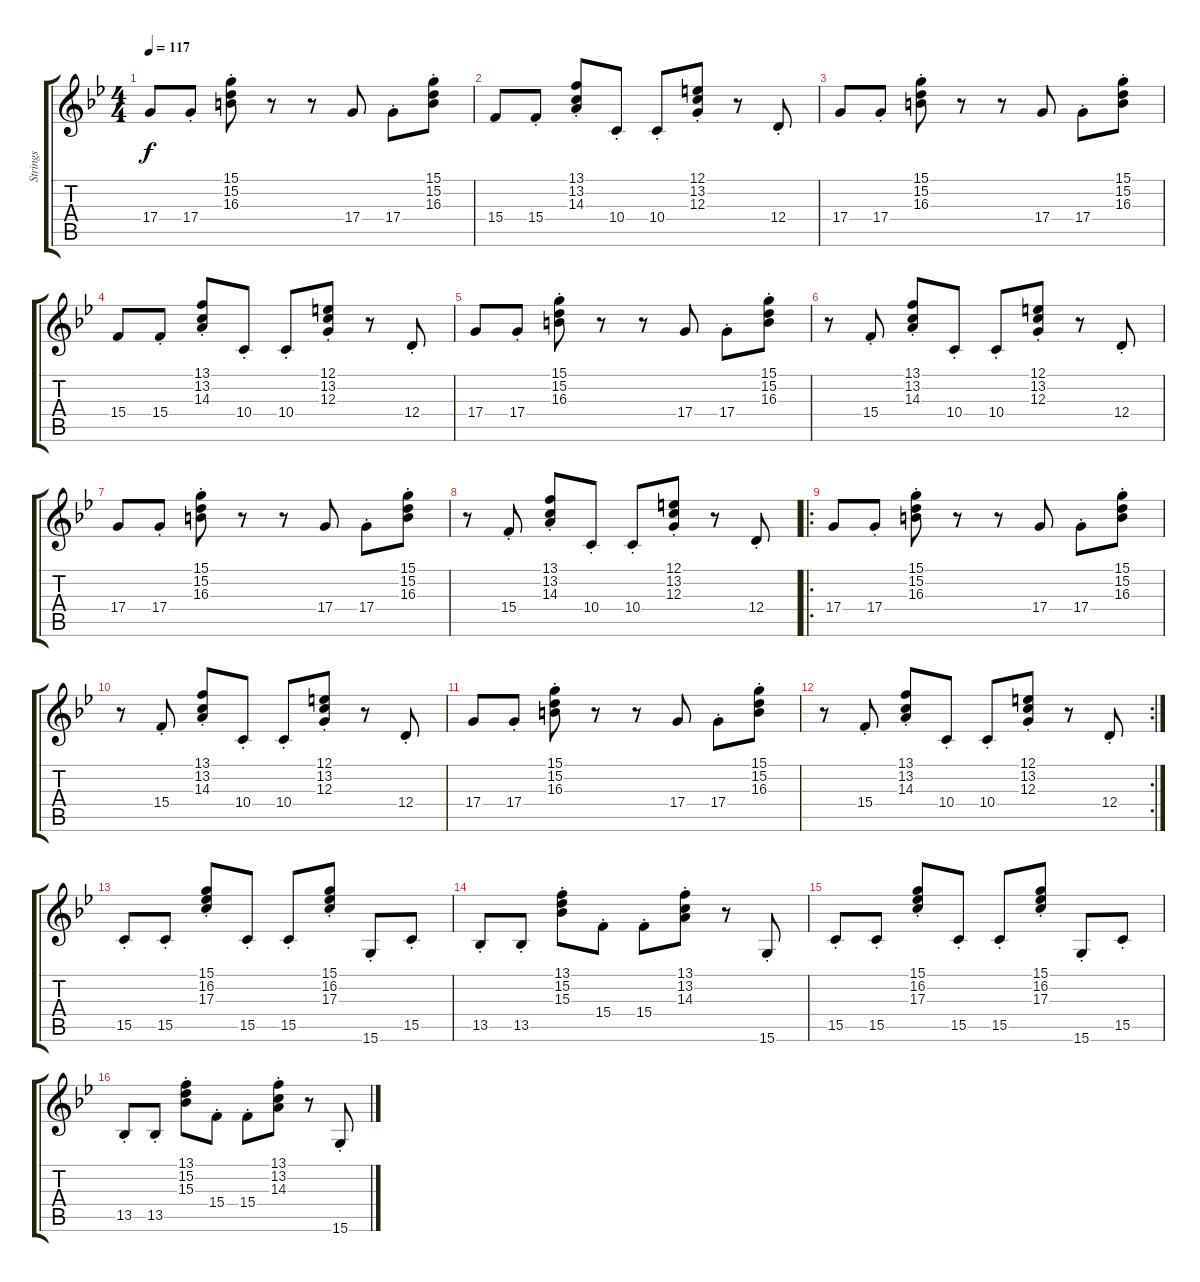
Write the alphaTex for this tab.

\track ("Strings" "Strings") {instrument pizzicatostrings}
\staff {score tabs}
\tuning (E4 B3 G3 D3 A2 E2) {hide}
\ts (4 4)
\tempo 117
\clef g2
\ks bb
17.4.8{dy f instrument pizzicatostrings} 17.4{st}.8 (15.1{st} 15.2{st} 16.3{st}).8 r.8 r.8 17.4.8 17.4{st}.8 (15.1{st} 15.2{st} 16.3{st}).8 |
15.4.8 15.4{st}.8 (13.1{st} 13.2{st} 14.3{st}).8 10.4{st}.8 10.4{st}.8 (12.1{st} 13.2{st} 12.3{st}).8 r.8 12.4{st}.8 |
17.4.8 17.4{st}.8 (15.1{st} 15.2{st} 16.3{st}).8 r.8 r.8 17.4.8 17.4{st}.8 (15.1{st} 15.2{st} 16.3{st}).8 |
15.4.8 15.4{st}.8 (13.1{st} 13.2{st} 14.3{st}).8 10.4{st}.8 10.4{st}.8 (12.1{st} 13.2{st} 12.3{st}).8 r.8 12.4{st}.8 |
17.4.8 17.4{st}.8 (15.1{st} 15.2{st} 16.3{st}).8 r.8 r.8 17.4.8 17.4{st}.8 (15.1{st} 15.2{st} 16.3{st}).8 |
r.8 15.4{st}.8 (13.1{st} 13.2{st} 14.3{st}).8 10.4{st}.8 10.4{st}.8 (12.1{st} 13.2{st} 12.3{st}).8 r.8 12.4{st}.8 |
17.4.8 17.4{st}.8 (15.1{st} 15.2{st} 16.3{st}).8 r.8 r.8 17.4.8 17.4{st}.8 (15.1{st} 15.2{st} 16.3{st}).8 |
r.8 15.4{st}.8 (13.1{st} 13.2{st} 14.3{st}).8 10.4{st}.8 10.4{st}.8 (12.1{st} 13.2{st} 12.3{st}).8 r.8 12.4{st}.8 |
\ro
17.4.8 17.4{st}.8 (15.1{st} 15.2{st} 16.3{st}).8 r.8 r.8 17.4.8 17.4{st}.8 (15.1{st} 15.2{st} 16.3{st}).8 |
r.8 15.4{st}.8 (13.1{st} 13.2{st} 14.3{st}).8 10.4{st}.8 10.4{st}.8 (12.1{st} 13.2{st} 12.3{st}).8 r.8 12.4{st}.8 |
17.4.8 17.4{st}.8 (15.1{st} 15.2{st} 16.3{st}).8 r.8 r.8 17.4.8 17.4{st}.8 (15.1{st} 15.2{st} 16.3{st}).8 |
\rc 2
r.8 15.4{st}.8 (13.1{st} 13.2{st} 14.3{st}).8 10.4{st}.8 10.4{st}.8 (12.1{st} 13.2{st} 12.3{st}).8 r.8 12.4{st}.8 |
15.5{st}.8 15.5{st}.8 (15.1{st} 16.2{st} 17.3{st}).8 15.5{st}.8 15.5{st}.8 (15.1{st} 16.2{st} 17.3{st}).8 15.6{st}.8 15.5{st}.8 |
13.5{st}.8 13.5{st}.8 (13.1{st} 15.2{st} 15.3{st}).8 15.4{st}.8 15.4{st}.8 (13.1{st} 13.2{st} 14.3{st}).8 r.8 15.6{st}.8 |
15.5{st}.8 15.5{st}.8 (15.1{st} 16.2{st} 17.3{st}).8 15.5{st}.8 15.5{st}.8 (15.1{st} 16.2{st} 17.3{st}).8 15.6{st}.8 15.5{st}.8 |
13.5{st}.8 13.5{st}.8 (13.1{st} 15.2{st} 15.3{st}).8 15.4{st}.8 15.4{st}.8 (13.1{st} 13.2{st} 14.3{st}).8 r.8 15.6{st}.8
